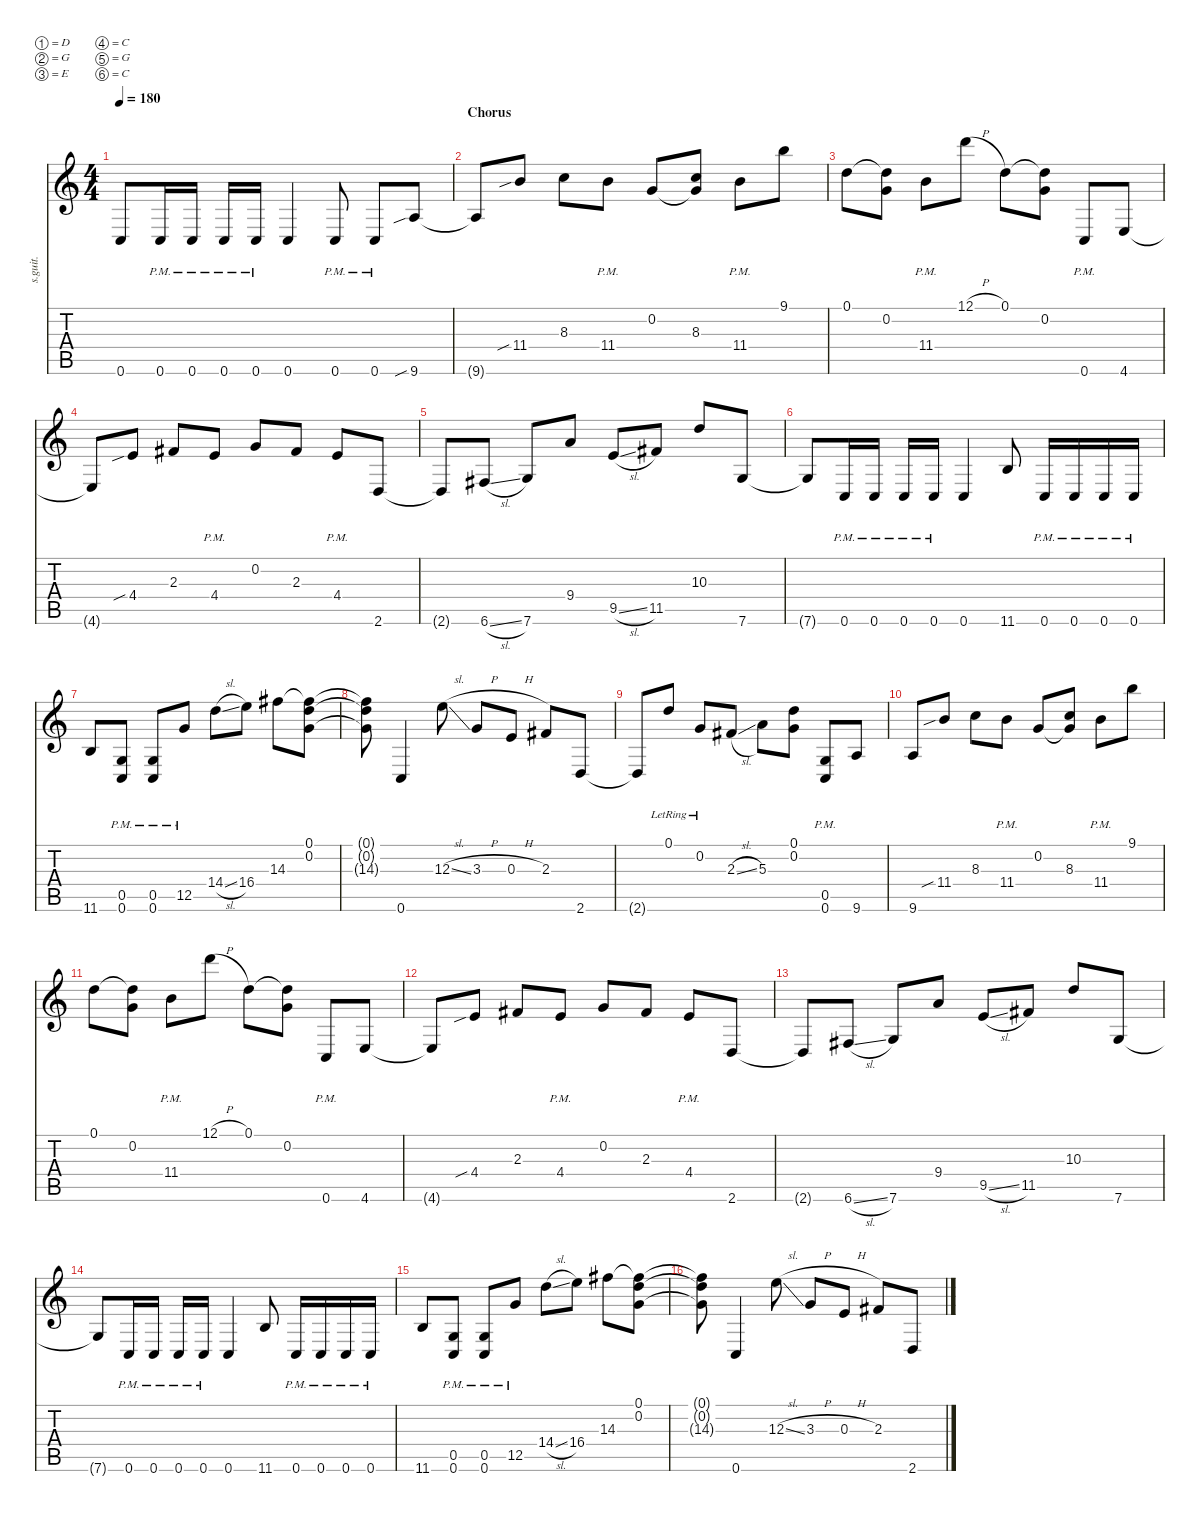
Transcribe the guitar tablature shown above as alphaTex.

\defaultSystemsLayout 4
\hideDynamics
\bracketExtendMode nobrackets
\track ("Rhythm Guitar 2" "s.guit.") {instrument distortionguitar}
\staff {score tabs}
\tuning (D4 G3 E3 C3 G2 C2)
\ts (4 4)
\tempo 180
\clef g2
\ks c
0.6.8{lyrics (0 "") lyrics (1 "") lyrics (2 "") lyrics (3 "") lyrics (4 "") dy mf} 0.6{pm}.16{lyrics (0 "") lyrics (1 "") lyrics (2 "") lyrics (3 "") lyrics (4 "")} 0.6{pm}.16{lyrics (0 "") lyrics (1 "") lyrics (2 "") lyrics (3 "") lyrics (4 "")} 0.6{pm}.16{lyrics (0 "") lyrics (1 "") lyrics (2 "") lyrics (3 "") lyrics (4 "")} 0.6{pm}.16{lyrics (0 "") lyrics (1 "") lyrics (2 "") lyrics (3 "") lyrics (4 "")} 0.6.4{lyrics (0 "") lyrics (1 "") lyrics (2 "") lyrics (3 "") lyrics (4 "")} 0.6{pm}.8{lyrics (0 "") lyrics (1 "") lyrics (2 "") lyrics (3 "") lyrics (4 "")} 0.6{pm}.8{lyrics (0 "") lyrics (1 "") lyrics (2 "") lyrics (3 "") lyrics (4 "")} 9.6{sib}.8{lyrics (0 "") lyrics (1 "") lyrics (2 "") lyrics (3 "") lyrics (4 "")} |
\section ("" "Chorus")
9.6{t}.8{lyrics (0 "") lyrics (1 "") lyrics (2 "") lyrics (3 "") lyrics (4 "") dy f} 11.4{sib}.8{lyrics (0 "") lyrics (1 "") lyrics (2 "") lyrics (3 "") lyrics (4 "") dy mf} 8.3.8{lyrics (0 "") lyrics (1 "") lyrics (2 "") lyrics (3 "") lyrics (4 "")} 11.4{pm}.8{lyrics (0 "") lyrics (1 "") lyrics (2 "") lyrics (3 "") lyrics (4 "")} 0.2.8{lyrics (0 "") lyrics (1 "") lyrics (2 "") lyrics (3 "") lyrics (4 "")} (0.2{t} 8.3).8{lyrics (0 "") lyrics (1 "") lyrics (2 "") lyrics (3 "") lyrics (4 "")} 11.4{pm}.8{lyrics (0 "") lyrics (1 "") lyrics (2 "") lyrics (3 "") lyrics (4 "")} 9.1.8{lyrics (0 "") lyrics (1 "") lyrics (2 "") lyrics (3 "") lyrics (4 "")} |
0.1.8{lyrics (0 "") lyrics (1 "") lyrics (2 "") lyrics (3 "") lyrics (4 "")} (0.1{t} 0.2).8{lyrics (0 "") lyrics (1 "") lyrics (2 "") lyrics (3 "") lyrics (4 "")} 11.4{pm}.8{lyrics (0 "") lyrics (1 "") lyrics (2 "") lyrics (3 "") lyrics (4 "")} 12.1{h}.8{lyrics (0 "") lyrics (1 "") lyrics (2 "") lyrics (3 "") lyrics (4 "")} 0.1.8{lyrics (0 "") lyrics (1 "") lyrics (2 "") lyrics (3 "") lyrics (4 "")} (0.1{t} 0.2).8{lyrics (0 "") lyrics (1 "") lyrics (2 "") lyrics (3 "") lyrics (4 "")} 0.6{pm}.8{lyrics (0 "") lyrics (1 "") lyrics (2 "") lyrics (3 "") lyrics (4 "")} 4.6.8{lyrics (0 "") lyrics (1 "") lyrics (2 "") lyrics (3 "") lyrics (4 "")} |
4.6{t}.8{lyrics (0 "") lyrics (1 "") lyrics (2 "") lyrics (3 "") lyrics (4 "")} 4.4{sib}.8{lyrics (0 "") lyrics (1 "") lyrics (2 "") lyrics (3 "") lyrics (4 "")} 2.3{acc #}.8{lyrics (0 "") lyrics (1 "") lyrics (2 "") lyrics (3 "") lyrics (4 "")} 4.4{pm}.8{lyrics (0 "") lyrics (1 "") lyrics (2 "") lyrics (3 "") lyrics (4 "")} 0.2.8{lyrics (0 "") lyrics (1 "") lyrics (2 "") lyrics (3 "") lyrics (4 "")} 2.3{acc #}.8{lyrics (0 "") lyrics (1 "") lyrics (2 "") lyrics (3 "") lyrics (4 "")} 4.4{pm}.8{lyrics (0 "") lyrics (1 "") lyrics (2 "") lyrics (3 "") lyrics (4 "")} 2.6.8{lyrics (0 "") lyrics (1 "") lyrics (2 "") lyrics (3 "") lyrics (4 "")} |
2.6{t}.8{lyrics (0 "") lyrics (1 "") lyrics (2 "") lyrics (3 "") lyrics (4 "")} 6.6{sl acc #}.8{lyrics (0 "") lyrics (1 "") lyrics (2 "") lyrics (3 "") lyrics (4 "")} 7.6.8{lyrics (0 "") lyrics (1 "") lyrics (2 "") lyrics (3 "") lyrics (4 "")} 9.4.8{lyrics (0 "") lyrics (1 "") lyrics (2 "") lyrics (3 "") lyrics (4 "")} 9.5{sl}.8{lyrics (0 "") lyrics (1 "") lyrics (2 "") lyrics (3 "") lyrics (4 "")} 11.5{acc #}.8{lyrics (0 "") lyrics (1 "") lyrics (2 "") lyrics (3 "") lyrics (4 "")} 10.3.8{lyrics (0 "") lyrics (1 "") lyrics (2 "") lyrics (3 "") lyrics (4 "")} 7.6.8{lyrics (0 "") lyrics (1 "") lyrics (2 "") lyrics (3 "") lyrics (4 "")} |
7.6{t}.8{lyrics (0 "") lyrics (1 "") lyrics (2 "") lyrics (3 "") lyrics (4 "")} 0.6{pm}.16{lyrics (0 "") lyrics (1 "") lyrics (2 "") lyrics (3 "") lyrics (4 "")} 0.6{pm}.16{lyrics (0 "") lyrics (1 "") lyrics (2 "") lyrics (3 "") lyrics (4 "")} 0.6{pm}.16{lyrics (0 "") lyrics (1 "") lyrics (2 "") lyrics (3 "") lyrics (4 "")} 0.6{pm}.16{lyrics (0 "") lyrics (1 "") lyrics (2 "") lyrics (3 "") lyrics (4 "")} 0.6.4{lyrics (0 "") lyrics (1 "") lyrics (2 "") lyrics (3 "") lyrics (4 "")} 11.6.8{lyrics (0 "") lyrics (1 "") lyrics (2 "") lyrics (3 "") lyrics (4 "")} 0.6{pm}.16{lyrics (0 "") lyrics (1 "") lyrics (2 "") lyrics (3 "") lyrics (4 "")} 0.6{pm}.16{lyrics (0 "") lyrics (1 "") lyrics (2 "") lyrics (3 "") lyrics (4 "")} 0.6{pm}.16{lyrics (0 "") lyrics (1 "") lyrics (2 "") lyrics (3 "") lyrics (4 "")} 0.6{pm}.16{lyrics (0 "") lyrics (1 "") lyrics (2 "") lyrics (3 "") lyrics (4 "")} |
11.6.8{lyrics (0 "") lyrics (1 "") lyrics (2 "") lyrics (3 "") lyrics (4 "")} (0.5{pm} 0.6{pm}).8{lyrics (0 "") lyrics (1 "") lyrics (2 "") lyrics (3 "") lyrics (4 "")} (0.5{pm} 0.6{pm}).8{lyrics (0 "") lyrics (1 "") lyrics (2 "") lyrics (3 "") lyrics (4 "")} 12.5{pm}.8{lyrics (0 "") lyrics (1 "") lyrics (2 "") lyrics (3 "") lyrics (4 "")} 14.4{sl}.8{lyrics (0 "") lyrics (1 "") lyrics (2 "") lyrics (3 "") lyrics (4 "")} 16.4.8{lyrics (0 "") lyrics (1 "") lyrics (2 "") lyrics (3 "") lyrics (4 "")} 14.3{acc #}.8{lyrics (0 "") lyrics (1 "") lyrics (2 "") lyrics (3 "") lyrics (4 "")} (0.1 0.2 14.3{t acc #}).8{lyrics (0 "") lyrics (1 "") lyrics (2 "") lyrics (3 "") lyrics (4 "")} |
(0.1{t} 0.2{t} 14.3{t acc #}).8{lyrics (0 "") lyrics (1 "") lyrics (2 "") lyrics (3 "") lyrics (4 "")} 0.6.4{lyrics (0 "") lyrics (1 "") lyrics (2 "") lyrics (3 "") lyrics (4 "")} 12.3{sl}.8{lyrics (0 "") lyrics (1 "") lyrics (2 "") lyrics (3 "") lyrics (4 "")} 3.3{h}.8{lyrics (0 "") lyrics (1 "") lyrics (2 "") lyrics (3 "") lyrics (4 "")} 0.3{h}.8{lyrics (0 "") lyrics (1 "") lyrics (2 "") lyrics (3 "") lyrics (4 "")} 2.3{acc #}.8{lyrics (0 "") lyrics (1 "") lyrics (2 "") lyrics (3 "") lyrics (4 "")} 2.6.8{lyrics (0 "") lyrics (1 "") lyrics (2 "") lyrics (3 "") lyrics (4 "")} |
2.6{t}.8{lyrics (0 "") lyrics (1 "") lyrics (2 "") lyrics (3 "") lyrics (4 "")} 0.1{lr}.8{lyrics (0 "") lyrics (1 "") lyrics (2 "") lyrics (3 "") lyrics (4 "")} 0.2{lr}.8{lyrics (0 "") lyrics (1 "") lyrics (2 "") lyrics (3 "") lyrics (4 "")} 2.3{sl acc #}.8{lyrics (0 "") lyrics (1 "") lyrics (2 "") lyrics (3 "") lyrics (4 "")} 5.3.8{lyrics (0 "") lyrics (1 "") lyrics (2 "") lyrics (3 "") lyrics (4 "")} (0.1 0.2).8{lyrics (0 "") lyrics (1 "") lyrics (2 "") lyrics (3 "") lyrics (4 "")} (0.5{pm} 0.6{pm}).8{lyrics (0 "") lyrics (1 "") lyrics (2 "") lyrics (3 "") lyrics (4 "")} 9.6.8{lyrics (0 "") lyrics (1 "") lyrics (2 "") lyrics (3 "") lyrics (4 "")} |
9.6.8{lyrics (0 "") lyrics (1 "") lyrics (2 "") lyrics (3 "") lyrics (4 "")} 11.4{sib}.8{lyrics (0 "") lyrics (1 "") lyrics (2 "") lyrics (3 "") lyrics (4 "")} 8.3.8{lyrics (0 "") lyrics (1 "") lyrics (2 "") lyrics (3 "") lyrics (4 "")} 11.4{pm}.8{lyrics (0 "") lyrics (1 "") lyrics (2 "") lyrics (3 "") lyrics (4 "")} 0.2.8{lyrics (0 "") lyrics (1 "") lyrics (2 "") lyrics (3 "") lyrics (4 "")} (0.2{t} 8.3).8{lyrics (0 "") lyrics (1 "") lyrics (2 "") lyrics (3 "") lyrics (4 "")} 11.4{pm}.8{lyrics (0 "") lyrics (1 "") lyrics (2 "") lyrics (3 "") lyrics (4 "")} 9.1.8{lyrics (0 "") lyrics (1 "") lyrics (2 "") lyrics (3 "") lyrics (4 "")} |
0.1.8{lyrics (0 "") lyrics (1 "") lyrics (2 "") lyrics (3 "") lyrics (4 "")} (0.1{t} 0.2).8{lyrics (0 "") lyrics (1 "") lyrics (2 "") lyrics (3 "") lyrics (4 "")} 11.4{pm}.8{lyrics (0 "") lyrics (1 "") lyrics (2 "") lyrics (3 "") lyrics (4 "")} 12.1{h}.8{lyrics (0 "") lyrics (1 "") lyrics (2 "") lyrics (3 "") lyrics (4 "")} 0.1.8{lyrics (0 "") lyrics (1 "") lyrics (2 "") lyrics (3 "") lyrics (4 "")} (0.1{t} 0.2).8{lyrics (0 "") lyrics (1 "") lyrics (2 "") lyrics (3 "") lyrics (4 "")} 0.6{pm}.8{lyrics (0 "") lyrics (1 "") lyrics (2 "") lyrics (3 "") lyrics (4 "")} 4.6.8{lyrics (0 "") lyrics (1 "") lyrics (2 "") lyrics (3 "") lyrics (4 "")} |
4.6{t}.8{lyrics (0 "") lyrics (1 "") lyrics (2 "") lyrics (3 "") lyrics (4 "")} 4.4{sib}.8{lyrics (0 "") lyrics (1 "") lyrics (2 "") lyrics (3 "") lyrics (4 "")} 2.3{acc #}.8{lyrics (0 "") lyrics (1 "") lyrics (2 "") lyrics (3 "") lyrics (4 "")} 4.4{pm}.8{lyrics (0 "") lyrics (1 "") lyrics (2 "") lyrics (3 "") lyrics (4 "")} 0.2.8{lyrics (0 "") lyrics (1 "") lyrics (2 "") lyrics (3 "") lyrics (4 "")} 2.3{acc #}.8{lyrics (0 "") lyrics (1 "") lyrics (2 "") lyrics (3 "") lyrics (4 "")} 4.4{pm}.8{lyrics (0 "") lyrics (1 "") lyrics (2 "") lyrics (3 "") lyrics (4 "")} 2.6.8{lyrics (0 "") lyrics (1 "") lyrics (2 "") lyrics (3 "") lyrics (4 "")} |
2.6{t}.8{lyrics (0 "") lyrics (1 "") lyrics (2 "") lyrics (3 "") lyrics (4 "")} 6.6{sl acc #}.8{lyrics (0 "") lyrics (1 "") lyrics (2 "") lyrics (3 "") lyrics (4 "")} 7.6.8{lyrics (0 "") lyrics (1 "") lyrics (2 "") lyrics (3 "") lyrics (4 "")} 9.4.8{lyrics (0 "") lyrics (1 "") lyrics (2 "") lyrics (3 "") lyrics (4 "")} 9.5{sl}.8{lyrics (0 "") lyrics (1 "") lyrics (2 "") lyrics (3 "") lyrics (4 "")} 11.5{acc #}.8{lyrics (0 "") lyrics (1 "") lyrics (2 "") lyrics (3 "") lyrics (4 "")} 10.3.8{lyrics (0 "") lyrics (1 "") lyrics (2 "") lyrics (3 "") lyrics (4 "")} 7.6.8{lyrics (0 "") lyrics (1 "") lyrics (2 "") lyrics (3 "") lyrics (4 "")} |
7.6{t}.8{lyrics (0 "") lyrics (1 "") lyrics (2 "") lyrics (3 "") lyrics (4 "")} 0.6{pm}.16{lyrics (0 "") lyrics (1 "") lyrics (2 "") lyrics (3 "") lyrics (4 "")} 0.6{pm}.16{lyrics (0 "") lyrics (1 "") lyrics (2 "") lyrics (3 "") lyrics (4 "")} 0.6{pm}.16{lyrics (0 "") lyrics (1 "") lyrics (2 "") lyrics (3 "") lyrics (4 "")} 0.6{pm}.16{lyrics (0 "") lyrics (1 "") lyrics (2 "") lyrics (3 "") lyrics (4 "")} 0.6.4{lyrics (0 "") lyrics (1 "") lyrics (2 "") lyrics (3 "") lyrics (4 "")} 11.6.8{lyrics (0 "") lyrics (1 "") lyrics (2 "") lyrics (3 "") lyrics (4 "")} 0.6{pm}.16{lyrics (0 "") lyrics (1 "") lyrics (2 "") lyrics (3 "") lyrics (4 "")} 0.6{pm}.16{lyrics (0 "") lyrics (1 "") lyrics (2 "") lyrics (3 "") lyrics (4 "")} 0.6{pm}.16{lyrics (0 "") lyrics (1 "") lyrics (2 "") lyrics (3 "") lyrics (4 "")} 0.6{pm}.16{lyrics (0 "") lyrics (1 "") lyrics (2 "") lyrics (3 "") lyrics (4 "")} |
11.6.8{lyrics (0 "") lyrics (1 "") lyrics (2 "") lyrics (3 "") lyrics (4 "")} (0.5{pm} 0.6{pm}).8{lyrics (0 "") lyrics (1 "") lyrics (2 "") lyrics (3 "") lyrics (4 "")} (0.5{pm} 0.6{pm}).8{lyrics (0 "") lyrics (1 "") lyrics (2 "") lyrics (3 "") lyrics (4 "")} 12.5{pm}.8{lyrics (0 "") lyrics (1 "") lyrics (2 "") lyrics (3 "") lyrics (4 "")} 14.4{sl}.8{lyrics (0 "") lyrics (1 "") lyrics (2 "") lyrics (3 "") lyrics (4 "")} 16.4.8{lyrics (0 "") lyrics (1 "") lyrics (2 "") lyrics (3 "") lyrics (4 "")} 14.3{acc #}.8{lyrics (0 "") lyrics (1 "") lyrics (2 "") lyrics (3 "") lyrics (4 "")} (0.1 0.2 14.3{t acc #}).8{lyrics (0 "") lyrics (1 "") lyrics (2 "") lyrics (3 "") lyrics (4 "")} |
(0.1{t} 0.2{t} 14.3{t acc #}).8{lyrics (0 "") lyrics (1 "") lyrics (2 "") lyrics (3 "") lyrics (4 "")} 0.6.4{lyrics (0 "") lyrics (1 "") lyrics (2 "") lyrics (3 "") lyrics (4 "")} 12.3{sl}.8{lyrics (0 "") lyrics (1 "") lyrics (2 "") lyrics (3 "") lyrics (4 "")} 3.3{h}.8{lyrics (0 "") lyrics (1 "") lyrics (2 "") lyrics (3 "") lyrics (4 "")} 0.3{h}.8{lyrics (0 "") lyrics (1 "") lyrics (2 "") lyrics (3 "") lyrics (4 "")} 2.3{acc #}.8{lyrics (0 "") lyrics (1 "") lyrics (2 "") lyrics (3 "") lyrics (4 "")} 2.6.8{lyrics (0 "") lyrics (1 "") lyrics (2 "") lyrics (3 "") lyrics (4 "")}
